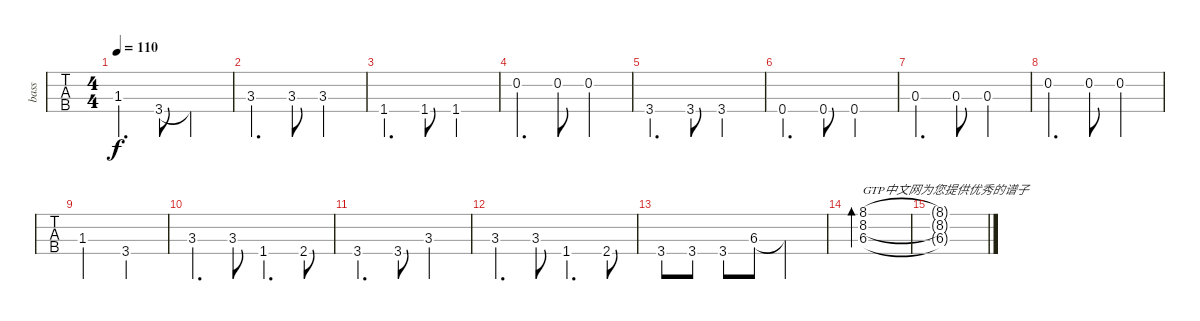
\track ("bass" "bass") {instrument electricbassfinger}
\staff {tabs}
\tuning (G2 D2 A1 E1) {hide}
\ts (4 4)
\tempo 110
\clef f4
\ks c
1.3.4{d dy f} 3.4.8 3.4{t}.2 |
3.3.4{d} 3.3.8 3.3.2 |
1.4.4{d} 1.4.8 1.4.2 |
0.2.4{d} 0.2.8 0.2.2 |
3.4.4{d} 3.4.8 3.4.2 |
0.4.4{d} 0.4.8 0.4.2 |
0.3.4{d} 0.3.8 0.3.2 |
0.2.4{d} 0.2.8 0.2.2 |
1.3.2 3.4.2 |
3.3.4{d} 3.3.8 1.4.4{d} 2.4.8 |
3.4.4{d} 3.4.8 3.3.2 |
3.3.4{d} 3.3.8 1.4.4{d} 2.4.8 |
3.4.8 3.4.8 3.4.8 6.3.8 6.3{t}.2 |
(8.1 8.2 6.3).1{bd 480 txt "GTP中文网为您提供优秀的谱子"} |
(8.1{t} 8.2{t} 6.3{t}).1
